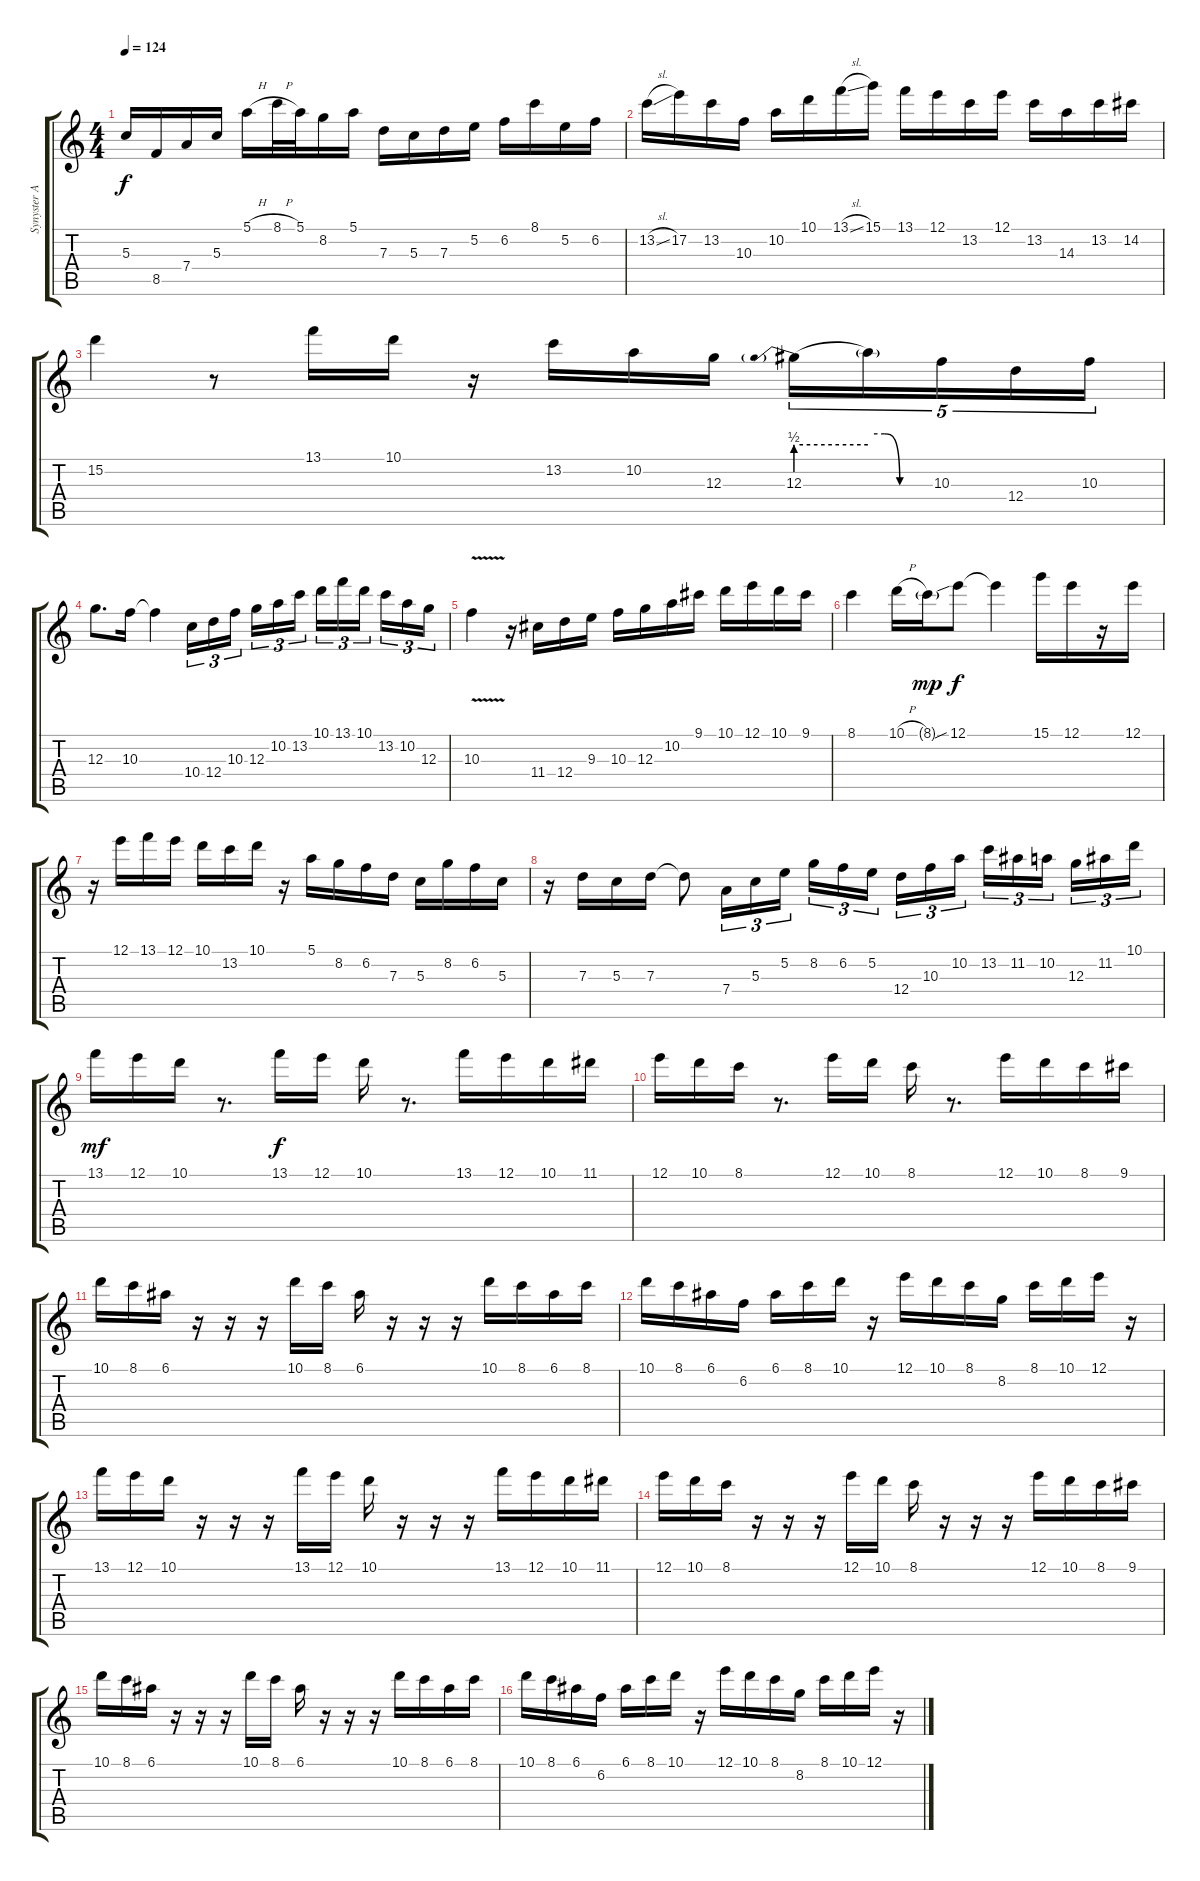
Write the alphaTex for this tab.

\track ("Synyster Acoustic" "Synyster A") {instrument acousticguitarsteel}
\staff {score tabs}
\tuning (E4 B3 G3 D3 A2 D2) {hide}
\ts (4 4)
\tempo 124
\clef g2
\ks c
5.3.16{dy f volume 16 balance 12} 8.5.16 7.4.16 5.3.16 5.1{h}.16 8.1{h}.32 5.1.32 8.2.16 5.1.16 7.3.16 5.3.16 7.3.16 5.2.16 6.2.16 8.1.16 5.2.16 6.2.16 |
13.2{sl}.16 17.2.16 13.2.16 10.3.16 10.2.16 10.1.16 13.1{sl}.16 15.1.16 13.1.16 12.1.16 13.2.16 12.1.16 13.2.16 14.3.16 13.2.16 14.2.16 |
15.2.4 r.8 13.1.16 10.1.16 r.16 13.2.16 10.2.16 12.3.16 12.3{be (prebend 0 2 60 2)}.16{tu (5 4)} 12.3{be (custom 0 4 15 4 30 0 60 0) t}.16{tu (5 4)} 10.3.16{tu (5 4)} 12.4.16{tu (5 4)} 10.3.16{tu (5 4)} |
12.3.8{d} 10.3.16 10.3{t}.4 10.4.16{tu (3 2)} 12.4.16{tu (3 2)} 10.3.16{tu (3 2) beam splitsecondary} 12.3.16{tu (3 2)} 10.2.16{tu (3 2)} 13.2.16{tu (3 2)} 10.1.16{tu (3 2)} 13.1.16{tu (3 2)} 10.1.16{tu (3 2) beam splitsecondary} 13.2.16{tu (3 2)} 10.2.16{tu (3 2)} 12.3.16{tu (3 2)} |
10.3{v}.4 r.16 11.4.16 12.4.16 9.3.16 10.3.16 12.3.16 10.2.16 9.1.16 10.1.16 12.1.16 10.1.16 9.1.16 |
8.1.4 10.1{h}.16 8.1{g}.16{dy mp} 12.1{sib}.8{dy f} 12.1{t}.4 15.1.16 12.1.16 r.16 12.1.16 |
r.16 12.1.16 13.1.16 12.1.16 10.1.16 13.2.16 10.1.16 r.16 5.1.16 8.2.16 6.2.16 7.3.16 5.3.16 8.2.16 6.2.16 5.3.16 |
r.16 7.3.16 5.3.16 7.3.16 7.3{t}.8 7.4.16{tu (3 2)} 5.3.16{tu (3 2)} 5.2.16{tu (3 2)} 8.2.16{tu (3 2)} 6.2.16{tu (3 2)} 5.2.16{tu (3 2) beam splitsecondary} 12.4.16{tu (3 2)} 10.3.16{tu (3 2)} 10.2.16{tu (3 2)} 13.2.16{tu (3 2)} 11.2.16{tu (3 2)} 10.2.16{tu (3 2) beam splitsecondary} 12.3.16{tu (3 2)} 11.2.16{tu (3 2)} 10.1.16{tu (3 2)} |
13.1.16{dy mf} 12.1.16 10.1.16 r.8{d} 13.1.16{dy f} 12.1.16 10.1.16 r.8{d} 13.1.16 12.1.16 10.1.16 11.1.16 |
12.1.16 10.1.16 8.1.16 r.8{d} 12.1.16 10.1.16 8.1.16 r.8{d} 12.1.16 10.1.16 8.1.16 9.1.16 |
10.1.16{volume 16} 8.1.16 6.1.16 r.16 r.16 r.16 10.1.16 8.1.16 6.1.16 r.16 r.16 r.16 10.1.16 8.1.16 6.1.16 8.1.16 |
10.1.16 8.1.16 6.1.16 6.2.16 6.1.16 8.1.16 10.1.16 r.16 12.1.16 10.1.16 8.1.16 8.2.16 8.1.16 10.1.16 12.1.16 r.16 |
13.1.16 12.1.16 10.1.16 r.16 r.16 r.16 13.1.16 12.1.16 10.1.16 r.16 r.16 r.16 13.1.16 12.1.16 10.1.16 11.1.16 |
12.1.16 10.1.16 8.1.16 r.16 r.16 r.16 12.1.16 10.1.16 8.1.16 r.16 r.16 r.16 12.1.16 10.1.16 8.1.16 9.1.16 |
10.1.16 8.1.16 6.1.16 r.16 r.16 r.16 10.1.16 8.1.16 6.1.16 r.16 r.16 r.16 10.1.16 8.1.16 6.1.16 8.1.16 |
10.1.16 8.1.16 6.1.16 6.2.16 6.1.16 8.1.16 10.1.16 r.16 12.1.16 10.1.16 8.1.16 8.2.16 8.1.16 10.1.16 12.1.16 r.16
